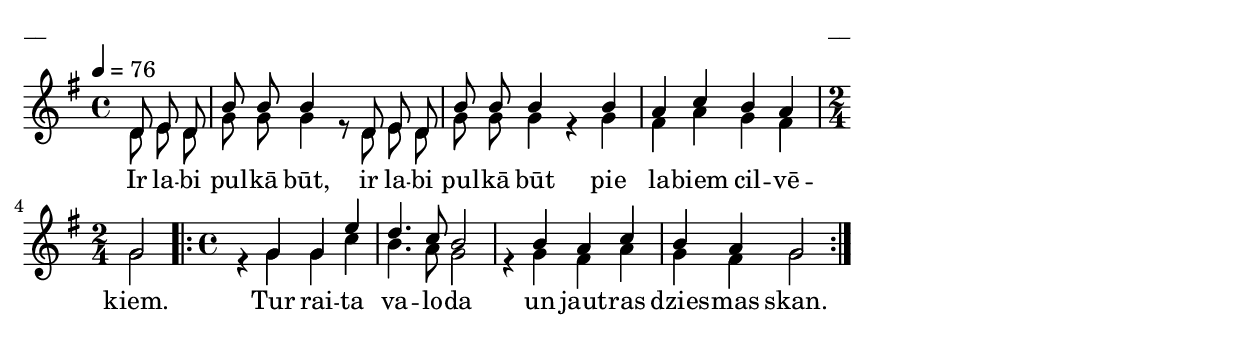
\version "2.13.16"
%\header {
%    title = "Ir labi pulkā būt"
%}
\paper {
line-width = 14\cm
left-margin = 0.4\cm
between-system-padding = 0.1\cm
between-system-space = 0.1\cm
}
\layout {
indent = #0
ragged-last = ##f
}


voiceA = \relative c' {
\clef treble
\key g\major
\time 4/4  \tempo 4=76
\partial 8*3 
d8 e d | b'8 b b4 s8 d, e d | 
b'8 b b4 s4 b | a4 c b a 
\time 2/4 
g2 
\repeat volta 2 {
\time 4/4
s4 g g e' | d4. c8 b2 | 
s4 b a c | b4 a g2 
}
}


voiceB = \relative c' {
\time 4/4   
\partial 8*3 
d8 e d | g8 g g4 r8 d e d | 
g8 g g4 r4 g4 | fis4 a g fis 
\time 2/4 
g2 
\repeat volta 2 {
\time 4/4
r4 g g c | b4. a8 g2 | 
r4 g fis a | g fis g2 
}
}


lyricA = \lyricmode {
Ir la -- bi pul -- kā būt, 
ir la -- bi pul -- kā būt 
pie la -- biem cil -- vē -- kiem.
Tur rai -- ta va -- lo -- da 
un jaut -- ras dzies -- mas skan. 
}


fullScore = <<
\new Staff {
<<
\new Voice = "voiceA" { \voiceOne \autoBeamOff \voiceA }
\lyricsto "voiceA" \new Lyrics \lyricA
\new Voice = "voiceB" { \voiceTwo \autoBeamOff \voiceB }
>>
}
>>

\score {
\fullScore
\header { piece = "__" opus = "__" }
}
\markup { \with-color #(x11-color 'white) \sans \smaller "__" }
\score {
\unfoldRepeats
\fullScore
\midi {
\context { \Staff \remove "Staff_performer" }
\context { \Voice \consists "Staff_performer" }
}
}


